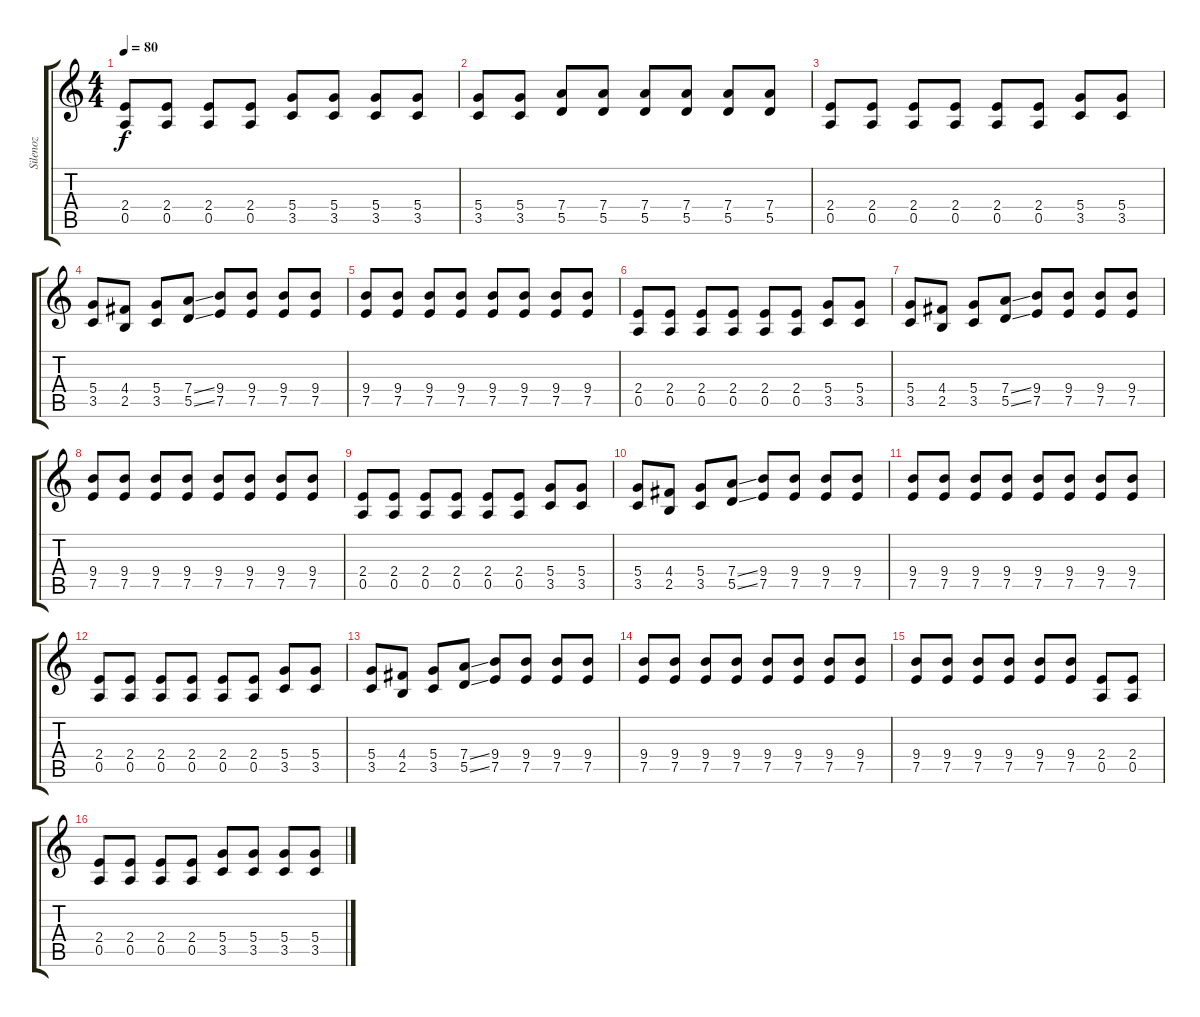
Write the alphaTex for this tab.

\track ("Silenoz" "Silenoz") {instrument overdrivenguitar}
\staff {score tabs}
\tuning (E4 B3 G3 D3 A2 E2) {hide}
\ts (4 4)
\tempo 80
\clef g2
\ks c
(2.4 0.5).8{dy f} (2.4 0.5).8 (2.4 0.5).8 (2.4 0.5).8 (5.4 3.5).8 (5.4 3.5).8 (5.4 3.5).8 (5.4 3.5).8 |
(5.4 3.5).8 (5.4 3.5).8 (7.4 5.5).8 (7.4 5.5).8 (7.4 5.5).8 (7.4 5.5).8 (7.4 5.5).8 (7.4 5.5).8 |
(2.4 0.5).8 (2.4 0.5).8 (2.4 0.5).8 (2.4 0.5).8 (2.4 0.5).8 (2.4 0.5).8 (5.4 3.5).8 (5.4 3.5).8 |
(5.4 3.5).8 (4.4 2.5).8 (5.4 3.5).8 (7.4{ss} 5.5{ss}).8 (9.4 7.5).8 (9.4 7.5).8 (9.4 7.5).8 (9.4 7.5).8 |
(9.4 7.5).8 (9.4 7.5).8 (9.4 7.5).8 (9.4 7.5).8 (9.4 7.5).8 (9.4 7.5).8 (9.4 7.5).8 (9.4 7.5).8 |
(2.4 0.5).8 (2.4 0.5).8 (2.4 0.5).8 (2.4 0.5).8 (2.4 0.5).8 (2.4 0.5).8 (5.4 3.5).8 (5.4 3.5).8 |
(5.4 3.5).8 (4.4 2.5).8 (5.4 3.5).8 (7.4{ss} 5.5{ss}).8 (9.4 7.5).8 (9.4 7.5).8 (9.4 7.5).8 (9.4 7.5).8 |
(9.4 7.5).8 (9.4 7.5).8 (9.4 7.5).8 (9.4 7.5).8 (9.4 7.5).8 (9.4 7.5).8 (9.4 7.5).8 (9.4 7.5).8 |
(2.4 0.5).8 (2.4 0.5).8 (2.4 0.5).8 (2.4 0.5).8 (2.4 0.5).8 (2.4 0.5).8 (5.4 3.5).8 (5.4 3.5).8 |
(5.4 3.5).8 (4.4 2.5).8 (5.4 3.5).8 (7.4{ss} 5.5{ss}).8 (9.4 7.5).8 (9.4 7.5).8 (9.4 7.5).8 (9.4 7.5).8 |
(9.4 7.5).8 (9.4 7.5).8 (9.4 7.5).8 (9.4 7.5).8 (9.4 7.5).8 (9.4 7.5).8 (9.4 7.5).8 (9.4 7.5).8 |
(2.4 0.5).8 (2.4 0.5).8 (2.4 0.5).8 (2.4 0.5).8 (2.4 0.5).8 (2.4 0.5).8 (5.4 3.5).8 (5.4 3.5).8 |
(5.4 3.5).8 (4.4 2.5).8 (5.4 3.5).8 (7.4{ss} 5.5{ss}).8 (9.4 7.5).8 (9.4 7.5).8 (9.4 7.5).8 (9.4 7.5).8 |
(9.4 7.5).8 (9.4 7.5).8 (9.4 7.5).8 (9.4 7.5).8 (9.4 7.5).8 (9.4 7.5).8 (9.4 7.5).8 (9.4 7.5).8 |
(9.4 7.5).8 (9.4 7.5).8 (9.4 7.5).8 (9.4 7.5).8 (9.4 7.5).8 (9.4 7.5).8 (2.4 0.5).8 (2.4 0.5).8 |
(2.4 0.5).8 (2.4 0.5).8 (2.4 0.5).8 (2.4 0.5).8 (5.4 3.5).8 (5.4 3.5).8 (5.4 3.5).8 (5.4 3.5).8
